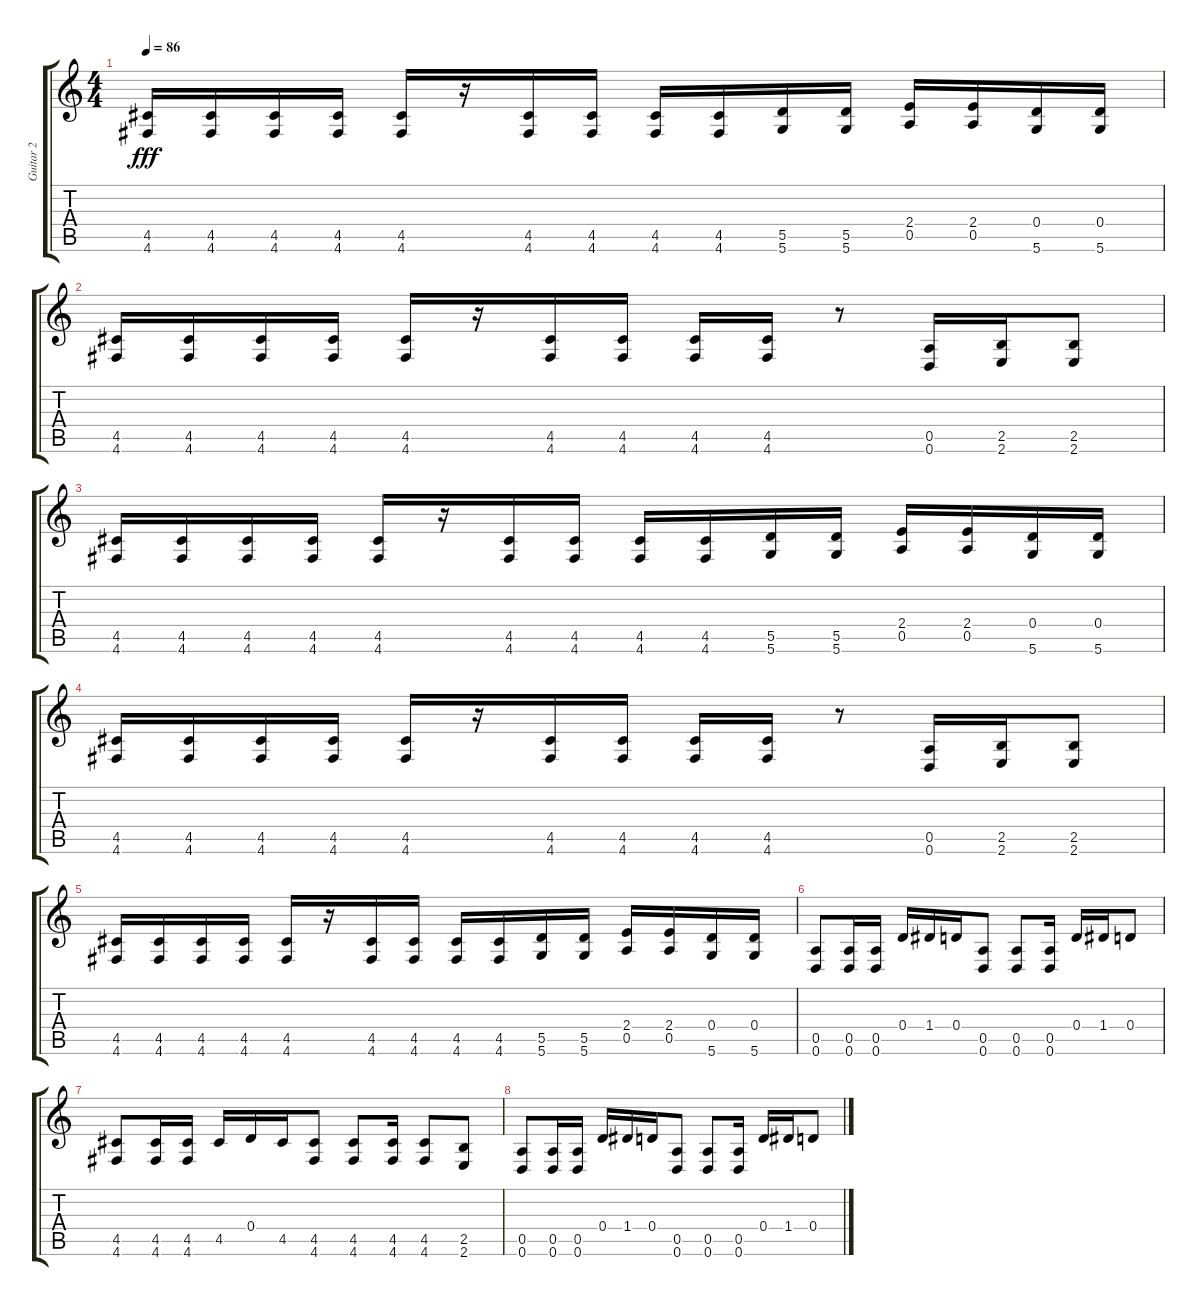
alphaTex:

\track ("Guitar 2" "Guitar 2") {instrument distortionguitar}
\staff {score tabs}
\tuning (E4 B3 G3 D3 A2 D2) {hide}
\ts (4 4)
\tempo 86
\clef g2
\ks c
(4.5 4.6).16{dy fff} (4.5 4.6).16 (4.5 4.6).16 (4.5 4.6).16 (4.5 4.6).16 r.16 (4.5 4.6).16 (4.5 4.6).16 (4.5 4.6).16 (4.5 4.6).16 (5.5 5.6).16 (5.5 5.6).16 (2.4 0.5).16 (2.4 0.5).16 (0.4 5.6).16 (0.4 5.6).16 |
(4.5 4.6).16 (4.5 4.6).16 (4.5 4.6).16 (4.5 4.6).16 (4.5 4.6).16 r.16 (4.5 4.6).16 (4.5 4.6).16 (4.5 4.6).16 (4.5 4.6).16 r.8 (0.5 0.6).16 (2.5 2.6).16 (2.5 2.6).8 |
(4.5 4.6).16 (4.5 4.6).16 (4.5 4.6).16 (4.5 4.6).16 (4.5 4.6).16 r.16 (4.5 4.6).16 (4.5 4.6).16 (4.5 4.6).16 (4.5 4.6).16 (5.5 5.6).16 (5.5 5.6).16 (2.4 0.5).16 (2.4 0.5).16 (0.4 5.6).16 (0.4 5.6).16 |
(4.5 4.6).16 (4.5 4.6).16 (4.5 4.6).16 (4.5 4.6).16 (4.5 4.6).16 r.16 (4.5 4.6).16 (4.5 4.6).16 (4.5 4.6).16 (4.5 4.6).16 r.8 (0.5 0.6).16 (2.5 2.6).16 (2.5 2.6).8 |
(4.5 4.6).16 (4.5 4.6).16 (4.5 4.6).16 (4.5 4.6).16 (4.5 4.6).16 r.16 (4.5 4.6).16 (4.5 4.6).16 (4.5 4.6).16 (4.5 4.6).16 (5.5 5.6).16 (5.5 5.6).16 (2.4 0.5).16 (2.4 0.5).16 (0.4 5.6).16 (0.4 5.6).16 |
(0.5 0.6).8 (0.5 0.6).16 (0.5 0.6).16 0.4.16 1.4.16 0.4.16 (0.5 0.6).8 (0.5 0.6).8 (0.5 0.6).16 0.4.16 1.4.16 0.4.8 |
(4.5 4.6).8 (4.5 4.6).16 (4.5 4.6).16 4.5.16 0.4.16 4.5.16 (4.5 4.6).8 (4.5 4.6).8 (4.5 4.6).16 (4.5 4.6).8 (2.5 2.6).8 |
(0.5 0.6).8 (0.5 0.6).16 (0.5 0.6).16 0.4.16 1.4.16 0.4.16 (0.5 0.6).8 (0.5 0.6).8 (0.5 0.6).16 0.4.16 1.4.16 0.4.8
